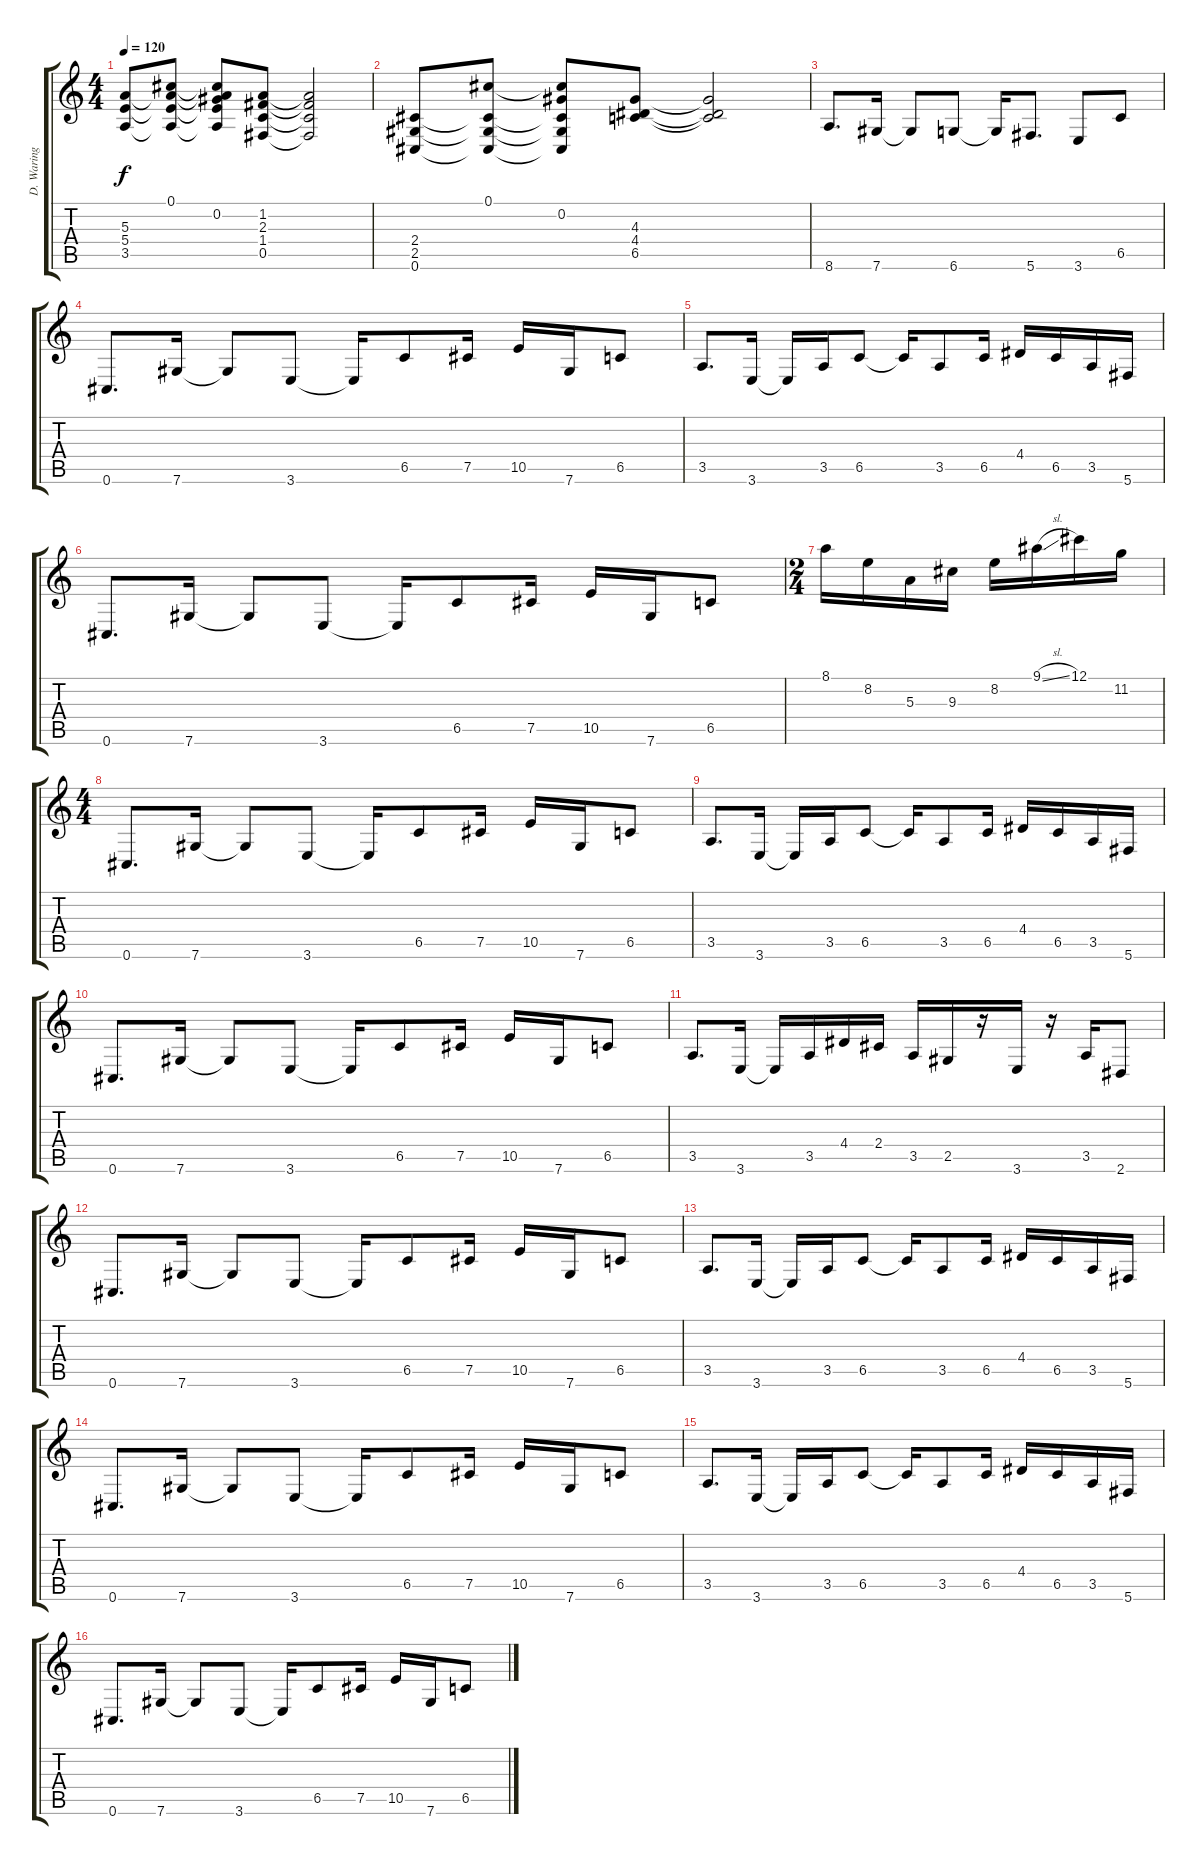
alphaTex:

\track ("D. Waring Gtr." "D. Waring ") {instrument distortionguitar}
\staff {score tabs}
\tuning (Db4 Ab3 E3 B2 Gb2 Db2) {hide}
\ts (4 4)
\tempo 120
\clef g2
\ks c
(5.3 5.4 3.5).8{dy f} (0.1 5.3{t} 5.4{t} 3.5{t}).8 (0.1{t} 0.2 5.3{t} 5.4{t} 3.5{t}).8 (1.2 2.3 1.4 0.5).8 (1.2{t} 2.3{t} 1.4{t} 0.5{t}).2 |
(2.4 2.5 0.6).8 (0.1 2.4{t} 2.5{t} 0.6{t}).8 (0.1{t} 0.2 2.4{t} 2.5{t} 0.6{t}).8 (4.3 4.4 6.5).8 (4.3{t} 4.4{t} 6.5{t}).2 |
8.6.8{d} 7.6.16 7.6{t}.8 6.6.8 6.6{t}.16 5.6.8{d} 3.6.8 6.5.8 |
0.6.8{d} 7.6.16 7.6{t}.8 3.6.8 3.6{t}.16 6.5.8 7.5.16 10.5.16 7.6.16 6.5.8 |
3.5.8{d} 3.6.16 3.6{t}.16 3.5.16 6.5.8 6.5{t}.16 3.5.8 6.5.16 4.4.16 6.5.16 3.5.16 5.6.16 |
0.6.8{d} 7.6.16 7.6{t}.8 3.6.8 3.6{t}.16 6.5.8 7.5.16 10.5.16 7.6.16 6.5.8 |
\ts (2 4)
8.1.16 8.2.16 5.3.16 9.3.16 8.2.16 9.1{sl}.16 12.1.16 11.2.16 |
\ts (4 4)
0.6.8{d} 7.6.16 7.6{t}.8 3.6.8 3.6{t}.16 6.5.8 7.5.16 10.5.16 7.6.16 6.5.8 |
3.5.8{d} 3.6.16 3.6{t}.16 3.5.16 6.5.8 6.5{t}.16 3.5.8 6.5.16 4.4.16 6.5.16 3.5.16 5.6.16 |
0.6.8{d} 7.6.16 7.6{t}.8 3.6.8 3.6{t}.16 6.5.8 7.5.16 10.5.16 7.6.16 6.5.8 |
3.5.8{d} 3.6.16 3.6{t}.16 3.5.16 4.4.16 2.4.16 3.5.16 2.5.16 r.16 3.6.16 r.16 3.5.16 2.6.8 |
0.6.8{d} 7.6.16 7.6{t}.8 3.6.8 3.6{t}.16 6.5.8 7.5.16 10.5.16 7.6.16 6.5.8 |
3.5.8{d} 3.6.16 3.6{t}.16 3.5.16 6.5.8 6.5{t}.16 3.5.8 6.5.16 4.4.16 6.5.16 3.5.16 5.6.16 |
0.6.8{d} 7.6.16 7.6{t}.8 3.6.8 3.6{t}.16 6.5.8 7.5.16 10.5.16 7.6.16 6.5.8 |
3.5.8{d} 3.6.16 3.6{t}.16 3.5.16 6.5.8 6.5{t}.16 3.5.8 6.5.16 4.4.16 6.5.16 3.5.16 5.6.16 |
0.6.8{d} 7.6.16 7.6{t}.8 3.6.8 3.6{t}.16 6.5.8 7.5.16 10.5.16 7.6.16 6.5.8
